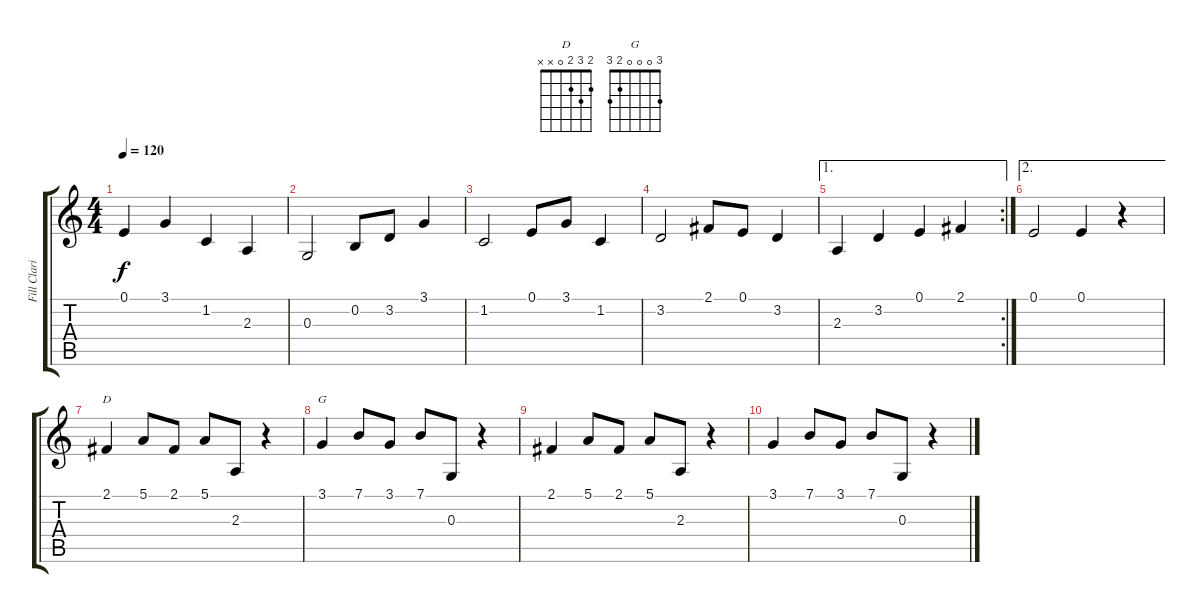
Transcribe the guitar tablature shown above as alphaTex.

\track ("Fill Clarinet" "Fill Clari") {instrument clarinet}
\staff {score tabs}
\tuning (E4 B3 G3 D3 A2 E2) {hide}
\chord ("D" 2 3 2 0 x x)
\chord ("G" 3 0 0 0 2 3)
\ts (4 4)
\tempo 120
\clef g2
\ks c
0.1.4{dy f} 3.1.4 1.2.4 2.3.4 |
0.3.2 0.2.8 3.2.8 3.1.4 |
1.2.2 0.1.8 3.1.8 1.2.4 |
3.2.2 2.1.8 0.1.8 3.2.4 |
\ae 1
\rc 2
2.3.4 3.2.4 0.1.4 2.1.4 |
\ae 2
0.1.2 0.1.4 r.4 |
2.1.4{ch "D"} 5.1.8 2.1.8 5.1.8 2.3.8 r.4 |
3.1.4{ch "G"} 7.1.8 3.1.8 7.1.8 0.3.8 r.4 |
2.1.4 5.1.8 2.1.8 5.1.8 2.3.8 r.4 |
3.1.4 7.1.8 3.1.8 7.1.8 0.3.8 r.4
